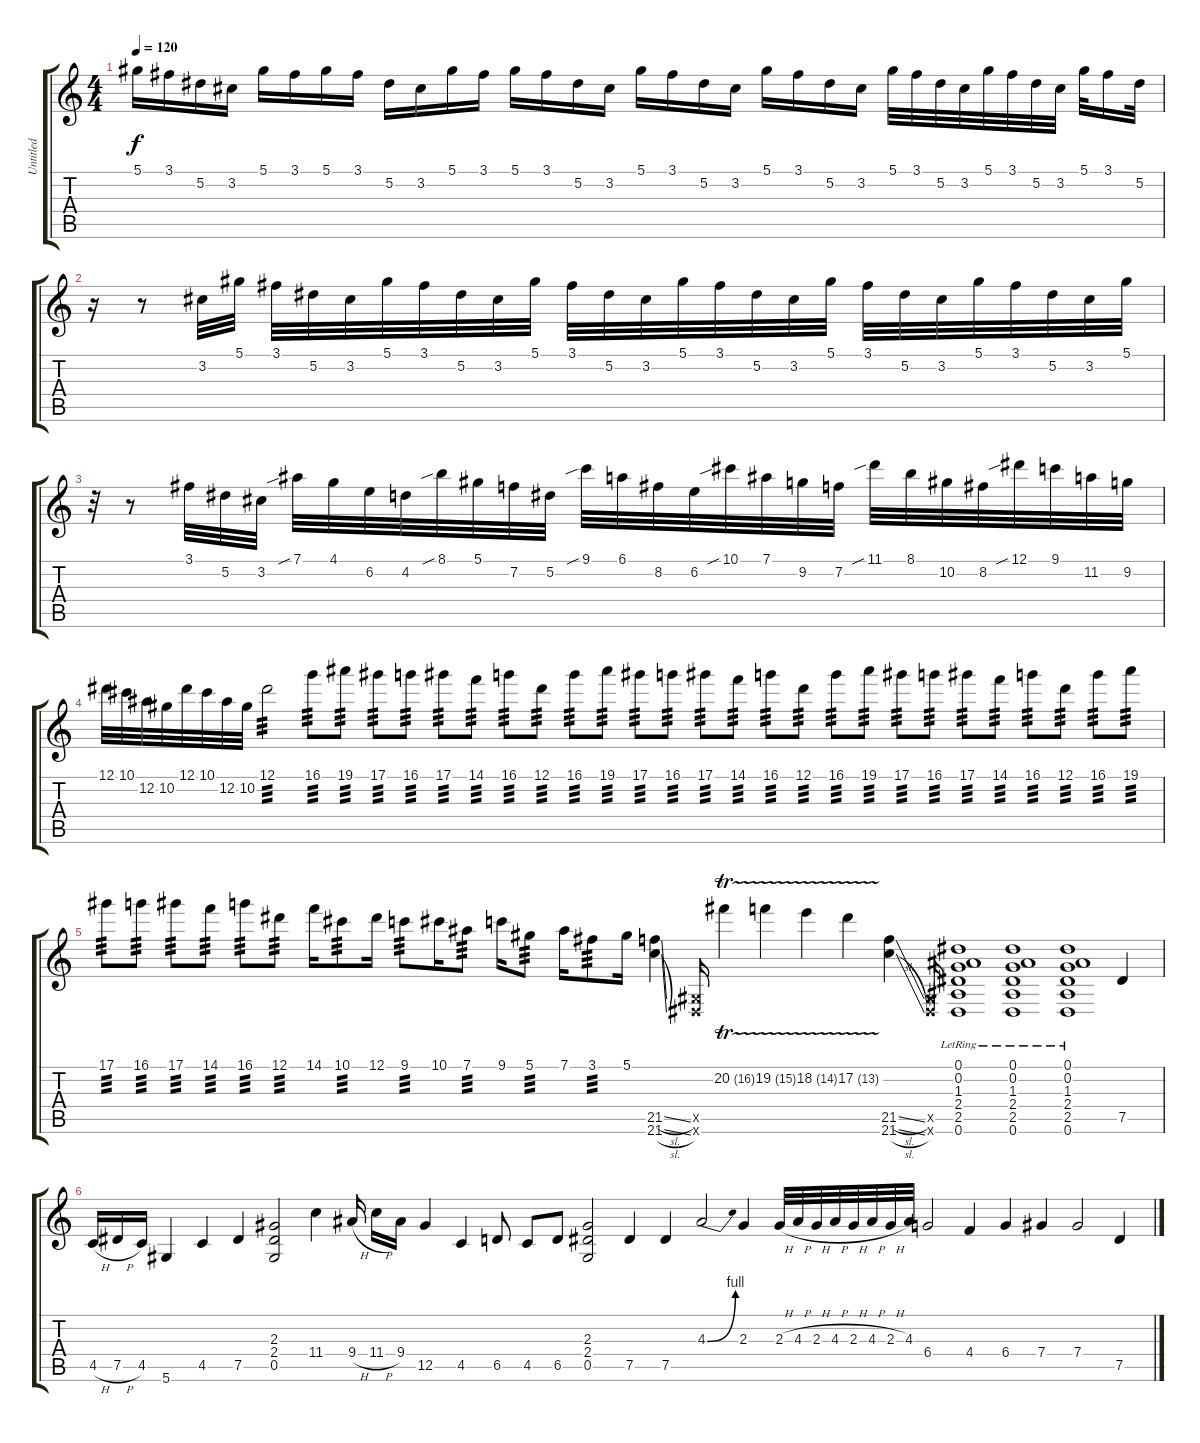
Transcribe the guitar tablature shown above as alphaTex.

\track ("Untitled" "Untitled") {instrument overdrivenguitar}
\staff {score tabs}
\tuning (Eb4 Bb3 Gb3 Db3 Ab2 Eb2) {hide}
\ts (4 4)
\tempo 120
\clef g2
\ks c
5.1.16{dy f} 3.1.16 5.2.16 3.2.16 5.1.16 3.1.16 5.1.16 3.1.16 5.2.16 3.2.16 5.1.16 3.1.16 5.1.16 3.1.16 5.2.16 3.2.16 5.1.16 3.1.16 5.2.16 3.2.16 5.1.16 3.1.16 5.2.16 3.2.16 5.1.32 3.1.32 5.2.32 3.2.32 5.1.32 3.1.32 5.2.32 3.2.32 5.1.32 3.1.16 5.2.32 |
r.16 r.8 3.2.32 5.1.32 3.1.32 5.2.32 3.2.32 5.1.32 3.1.32 5.2.32 3.2.32 5.1.32 3.1.32 5.2.32 3.2.32 5.1.32 3.1.32 5.2.32 3.2.32 5.1.32 3.1.32 5.2.32 3.2.32 5.1.32 3.1.32 5.2.32 3.2.32 5.1.32 |
r.32 r.8 3.1.32 5.2.32 3.2.32 7.1{sib}.32 4.1.32 6.2.32 4.2.32 8.1{sib}.32 5.1.32 7.2.32 5.2.32 9.1{sib}.32 6.1.32 8.2.32 6.2.32 10.1{sib}.32 7.1.32 9.2.32 7.2.32 11.1{sib}.32 8.1.32 10.2.32 8.2.32 12.1{sib}.32 9.1.32 11.2.32 9.2.32 |
12.1.32 10.1.32 12.2.32 10.2.32 12.1.32 10.1.32 12.2.32 10.2.32 12.1.2{tp 3} 16.1.8{tp 3} 19.1.8{tp 3} 17.1.8{tp 3} 16.1.8{tp 3} 17.1.8{tp 3} 14.1.8{tp 3} 16.1.8{tp 3} 12.1.8{tp 3} 16.1.8{tp 3} 19.1.8{tp 3} 17.1.8{tp 3} 16.1.8{tp 3} 17.1.8{tp 3} 14.1.8{tp 3} 16.1.8{tp 3} 12.1.8{tp 3} 16.1.8{tp 3} 19.1.8{tp 3} 17.1.8{tp 3} 16.1.8{tp 3} 17.1.8{tp 3} 14.1.8{tp 3} 16.1.8{tp 3} 12.1.8{tp 3} 16.1.8{tp 3} 19.1.8{tp 3} |
17.1.8{tp 3} 16.1.8{tp 3} 17.1.8{tp 3} 14.1.8{tp 3} 16.1.8{tp 3} 12.1.8{tp 3} 14.1.16 10.1.8{tp 3} 12.1.16 9.1.8{tp 3} 10.1.16 7.1.8{tp 3} 9.1.16 5.1.8{tp 3} 7.1.16 3.1.8{tp 3} 5.1.16 (21.5{sl} 21.6{sl}).4 (0.5{x} 0.6{x}).16 20.2{tr (16 32)}.4 19.2{tr (15 32)}.4 18.2{tr (14 32)}.4 17.2{tr (13 32)}.4 (21.5{sl} 21.6{sl}).4 (0.5{x} 0.6{x}).16 (0.1{lr} 0.2{lr} 1.3{lr} 2.4{lr} 2.5{lr} 0.6{lr}).1 (0.1{lr} 0.2{lr} 1.3{lr} 2.4{lr} 2.5{lr} 0.6{lr}).1 (0.1{lr} 0.2{lr} 1.3{lr} 2.4{lr} 2.5{lr} 0.6{lr}).1 7.5.4 |
4.5{h}.16 7.5{h}.16 4.5.16 5.6.4 4.5.4 7.5.4 (2.3 2.4 0.5).2 11.4.4 9.4{h}.16 11.4{h}.16 9.4.16 12.5.4 4.5.4 6.5.8 4.5.8 6.5.8 (2.3 2.4 0.5).2 7.5.4 7.5.4 4.3{be (bend 0 0 60 4)}.2 2.3.4 2.3{h}.32 4.3{h}.32 2.3{h}.32 4.3{h}.32 2.3{h}.32 4.3{h}.32 2.3{h}.32 4.3.32 6.4.2 4.4.4 6.4.4 7.4.4 7.4.2 7.5.4
